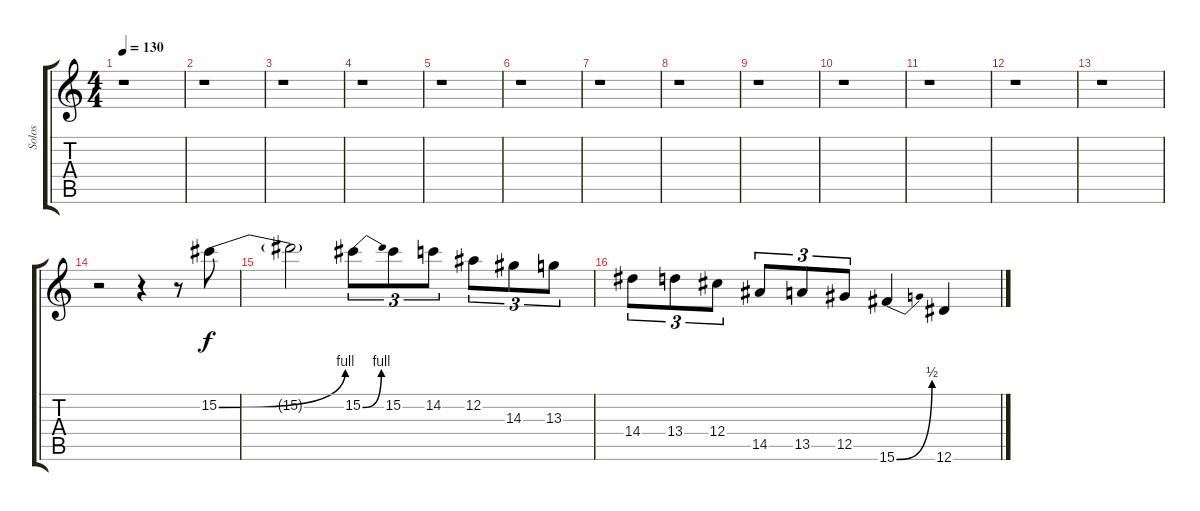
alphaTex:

\track ("Solos" "Solos") {instrument overdrivenguitar}
\staff {score tabs}
\tuning (Eb4 Bb3 Gb3 Db3 Ab2 Eb2) {hide}
\ts (4 4)
\tempo 130
\clef g2
\ks c
r.1{dy f} |
r.1 |
r.1 |
r.1 |
r.1 |
r.1 |
r.1 |
r.1 |
r.1 |
r.1 |
r.1 |
r.1 |
r.1 |
r.2 r.4 r.8 15.2{be (bend 0 0 60 4)}.8 |
15.2{t}.2 15.2{be (bend 0 0 60 4)}.8{tu (3 2)} 15.2.8{tu (3 2)} 14.2.8{tu (3 2)} 12.2.8{tu (3 2)} 14.3.8{tu (3 2)} 13.3.8{tu (3 2)} |
14.4.8{tu (3 2)} 13.4.8{tu (3 2)} 12.4.8{tu (3 2)} 14.5.8{tu (3 2)} 13.5.8{tu (3 2)} 12.5.8{tu (3 2)} 15.6{be (bend 0 0 60 2)}.4 12.6.4
